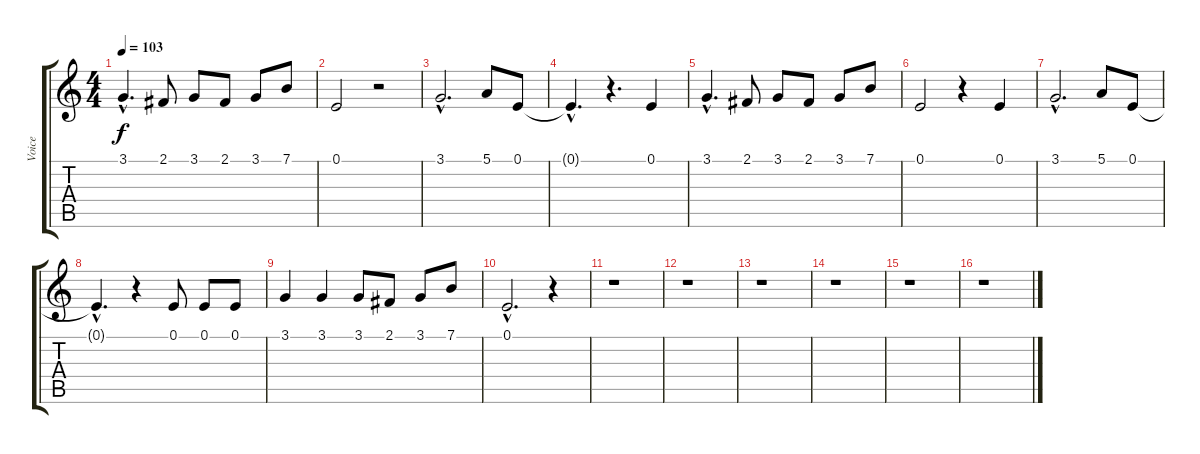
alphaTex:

\track ("Voice" "Voice") {instrument lead8bassandlead}
\staff {score tabs}
\tuning (E4 B3 G3 D3 A2 E2) {hide}
\ts (4 4)
\tempo 103
\clef g2
\ks c
3.1{hac}.4{d dy f} 2.1.8 3.1.8 2.1.8 3.1.8 7.1.8 |
0.1.2 r.2 |
3.1{hac}.2{d} 5.1.8 0.1.8 |
0.1{hac t}.4{d} r.4{d} 0.1.4 |
3.1{hac}.4{d} 2.1.8 3.1.8 2.1.8 3.1.8 7.1.8 |
0.1.2 r.4 0.1.4 |
3.1{hac}.2{d} 5.1.8 0.1.8 |
0.1{hac t}.4{d} r.4 0.1.8 0.1.8 0.1.8 |
3.1.4 3.1.4 3.1.8 2.1.8 3.1.8 7.1.8 |
0.1{hac}.2{d} r.4 |
r.1 |
r.1 |
r.1 |
r.1 |
r.1 |
r.1
